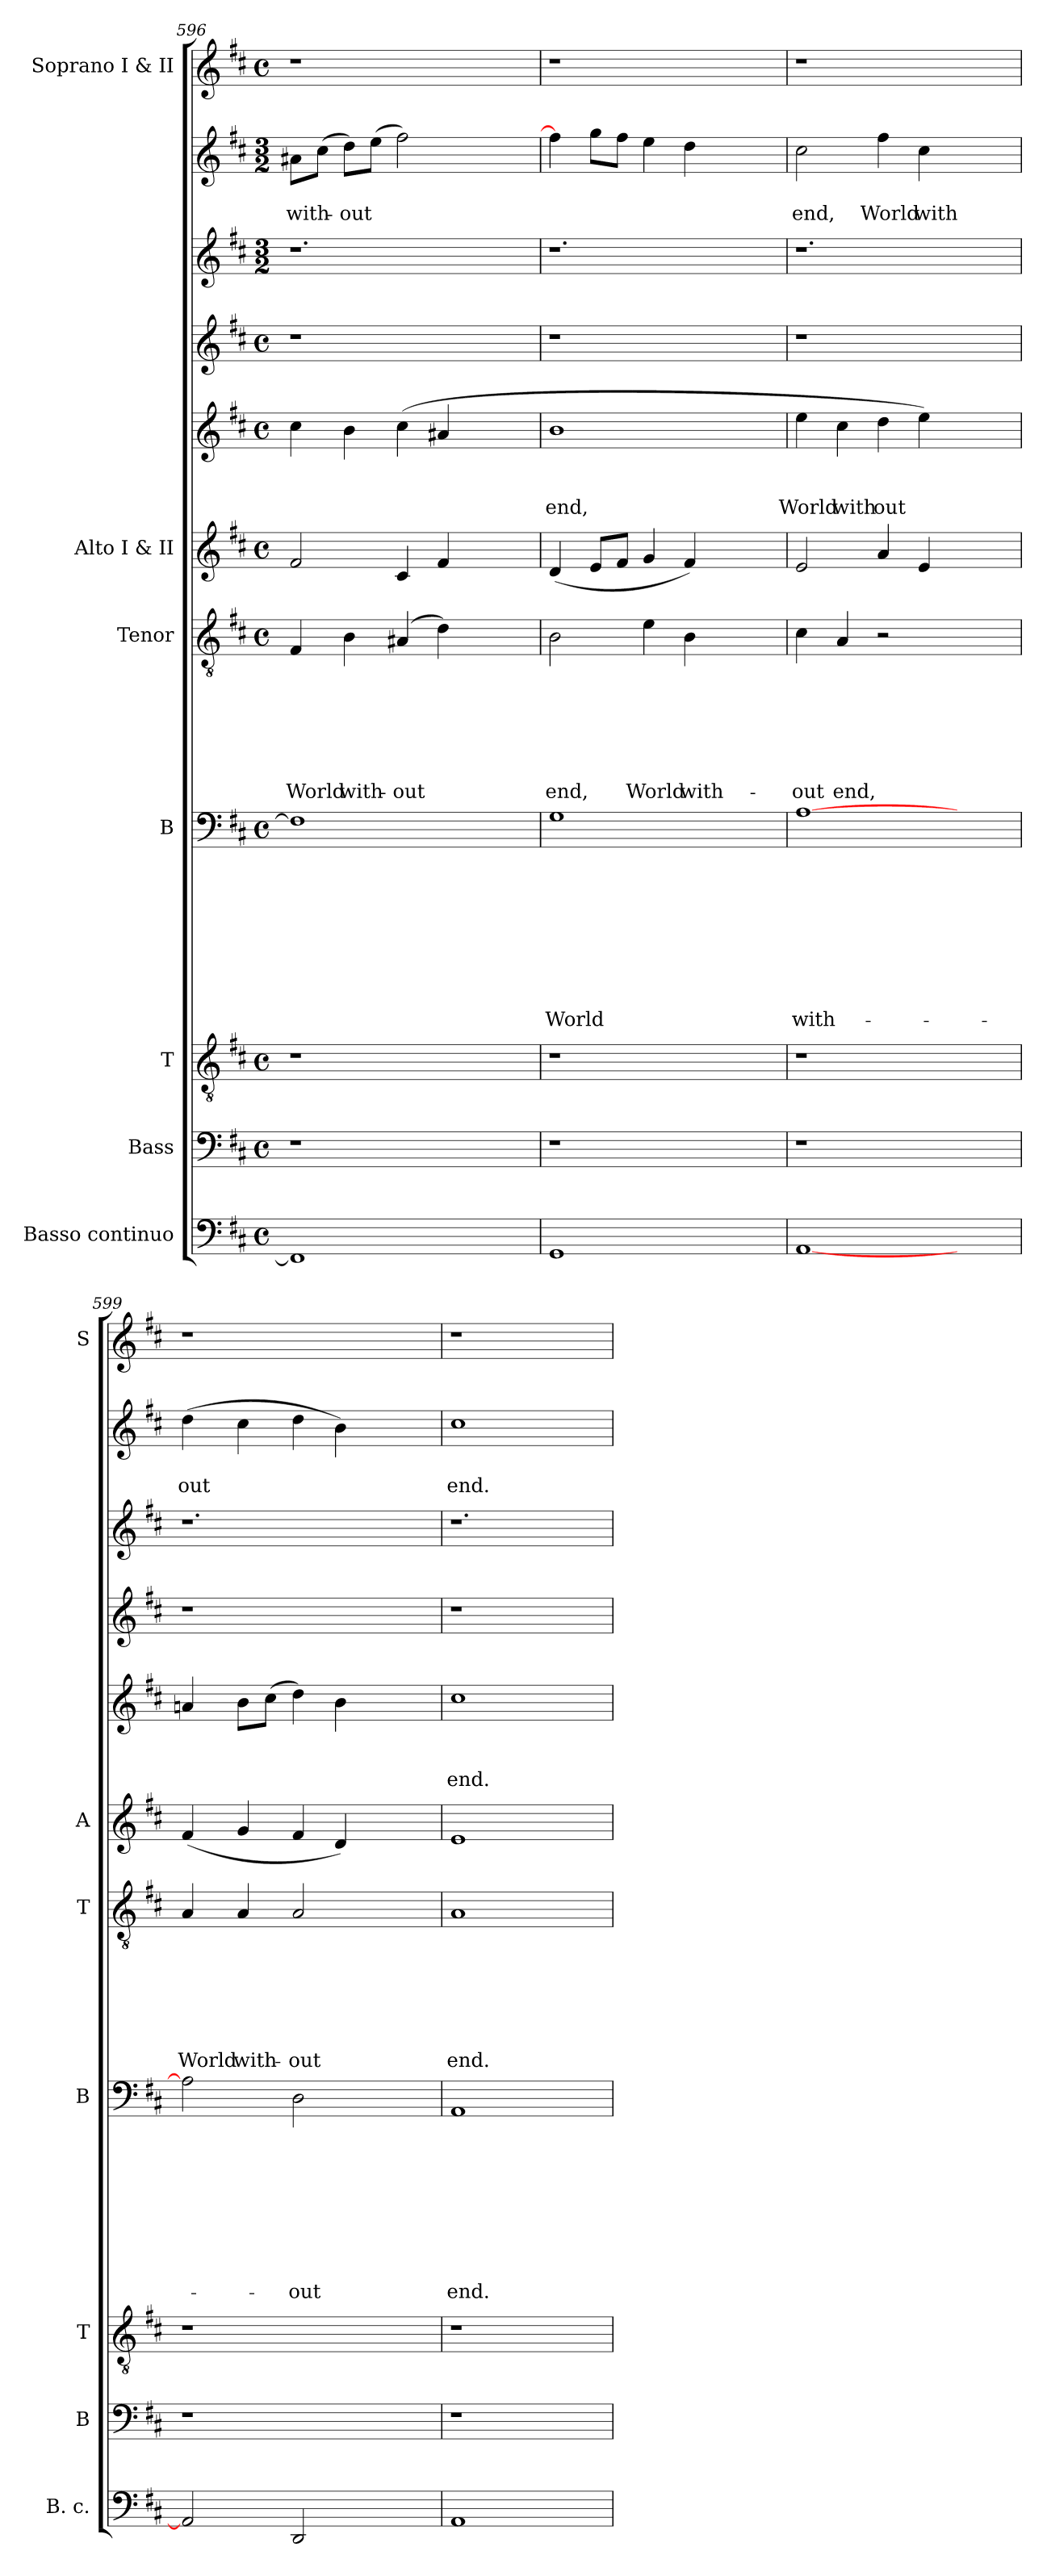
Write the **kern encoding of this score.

**kern	**kern	**kern	**kern	**text	**text	**text	**text	**text	**text	**text	**text	**text	**kern	**text	**text	**text	**text	**text	**text	**text	**kern	**kern	**text	**text	**text	**kern	**kern	**kern	**text	**text	**kern
*part11	*part10	*part9	*part8	*part8	*part8	*part8	*part8	*part8	*part8	*part8	*part8	*part8	*part7	*part7	*part7	*part7	*part7	*part7	*part7	*part7	*part6	*part5	*part5	*part5	*part5	*part4	*part3	*part2	*part2	*part2	*part1
*staff11	*staff10	*staff9	*staff8	*staff8	*staff8	*staff8	*staff8	*staff8	*staff8	*staff8	*staff8	*staff8	*staff7	*staff7	*staff7	*staff7	*staff7	*staff7	*staff7	*staff7	*staff6	*staff5	*staff5	*staff5	*staff5	*staff4	*staff3	*staff2	*staff2	*staff2	*staff1
*I"Basso continuo	*I"Bass	*I"T	*I"B	*	*	*	*	*	*	*	*	*	*I"Tenor	*	*	*	*	*	*	*	*I"Alto I & II	*	*	*	*	*	*	*	*	*	*I"Soprano I & II
*I'B. c.	*I'B	*I'T	*I'B	*	*	*	*	*	*	*	*	*	*I'T	*	*	*	*	*	*	*	*I'A	*	*	*	*	*	*	*	*	*	*I'S
*clefF4	*clefF4	*clefGv2	*clefF4	*	*	*	*	*	*	*	*	*	*clefGv2	*	*	*	*	*	*	*	*clefG2	*clefG2	*	*	*	*clefG2	*clefG2	*clefG2	*	*	*clefG2
*ITrd7c12	*	*	*	*	*	*	*	*	*	*	*	*	*	*	*	*	*	*	*	*	*	*	*	*	*	*	*	*	*	*	*
*k[f#c#]	*k[f#c#]	*k[f#c#]	*k[f#c#]	*	*	*	*	*	*	*	*	*	*k[f#c#]	*	*	*	*	*	*	*	*k[f#c#]	*k[f#c#]	*	*	*	*k[f#c#]	*k[f#c#]	*k[f#c#]	*	*	*k[f#c#]
*D:	*D:	*D:	*D:	*	*	*	*	*	*	*	*	*	*D:	*	*	*	*	*	*	*	*D:	*D:	*	*	*	*D:	*D:	*D:	*	*	*D:
*M4/4	*M4/4	*M4/4	*M4/4	*	*	*	*	*	*	*	*	*	*M4/4	*	*	*	*	*	*	*	*M4/4	*M4/4	*	*	*	*M4/4	*M3/2	*M3/2	*	*	*M4/4
*met(c)	*met(c)	*met(c)	*met(c)	*	*	*	*	*	*	*	*	*	*met(c)	*	*	*	*	*	*	*	*met(c)	*met(c)	*	*	*	*met(c)	*	*	*	*	*met(c)
=596	=596	=596	=596	=596	=596	=596	=596	=596	=596	=596	=596	=596	=596	=596	=596	=596	=596	=596	=596	=596	=596	=596	=596	=596	=596	=596	=596	=596	=596	=596	=596
!	!	!	!	!	!	!	!	!	!	!	!	!	!	!	!	!	!	!	!	!LO:LY:b	!	!	!	!	!	!	!	!	!	!LO:LY:b	!
1FFF#]	1r	1r	1F#]	.	.	.	.	.	.	.	.	.	4F#/	.	.	.	.	.	.	World	2f#/	4cc#\	.	.	.	1r	1.r	8a#X\L	.	with-	1r
.	.	.	.	.	.	.	.	.	.	.	.	.	.	.	.	.	.	.	.	.	.	.	.	.	.	.	.	(>8cc#\J	.	.	.
!	!	!	!	!	!	!	!	!	!	!	!	!	!	!	!	!	!	!	!	!LO:LY:b	!	!	!	!	!	!	!	!	!	!LO:LY:b	!
.	.	.	.	.	.	.	.	.	.	.	.	.	4B\	.	.	.	.	.	.	with-	.	4b\	.	.	.	.	.	8dd\L)	.	-out	.
.	.	.	.	.	.	.	.	.	.	.	.	.	.	.	.	.	.	.	.	.	.	.	.	.	.	.	.	(>8ee\J	.	.	.
!	!	!	!	!	!	!	!	!	!	!	!	!	!	!	!	!	!	!	!	!LO:LY:b	!	!	!	!	!	!	!	!	!	!	!
.	.	.	.	.	.	.	.	.	.	.	.	.	(4A#X/	.	.	.	.	.	.	-out	4c#/	(>4cc#\	.	.	.	.	.	[<2ff#\)	.	.	.
.	.	.	.	.	.	.	.	.	.	.	.	.	4d\)	.	.	.	.	.	.	.	4f#/	4a#X/	.	.	.	.	.	.	.	.	.
2ryy	2ryy	2ryy	2ryy	.	.	.	.	.	.	.	.	.	2ryy	.	.	.	.	.	.	.	2ryy	2ryy	.	.	.	2ryy	.	2ryy	.	.	2ryy
!!LO:PB:g=z
=597	=597	=597	=597	=597	=597	=597	=597	=597	=597	=597	=597	=597	=597	=597	=597	=597	=597	=597	=597	=597	=597	=597	=597	=597	=597	=597	=597	=597	=597	=597	=597
!	!	!	!	!	!	!	!	!	!	!	!	!LO:LY:b	!	!	!	!	!	!	!	!LO:LY:b	!	!	!	!	!LO:LY:b	!	!	!	!	!	!
1GGG	1r	1r	1G	.	.	.	.	.	.	.	.	World	2B\	.	.	.	.	.	.	end,	(<4d/	1b	.	.	end,	1r	1.r	4ff#\]	.	.	1r
.	.	.	.	.	.	.	.	.	.	.	.	.	.	.	.	.	.	.	.	.	8e/L	.	.	.	.	.	.	8gg\L	.	.	.
.	.	.	.	.	.	.	.	.	.	.	.	.	.	.	.	.	.	.	.	.	8f#/J	.	.	.	.	.	.	8ff#\J	.	.	.
!	!	!	!	!	!	!	!	!	!	!	!	!	!	!	!	!	!	!	!	!LO:LY:b	!	!	!	!	!	!	!	!	!	!	!
.	.	.	.	.	.	.	.	.	.	.	.	.	4e\	.	.	.	.	.	.	World	4g/	.	.	.	.	.	.	4ee\	.	.	.
!	!	!	!	!	!	!	!	!	!	!	!	!	!	!	!	!	!	!	!	!LO:LY:b	!	!	!	!	!	!	!	!	!	!	!
.	.	.	.	.	.	.	.	.	.	.	.	.	4B\	.	.	.	.	.	.	with-	4f#/)	.	.	.	.	.	.	4dd\	.	.	.
2ryy	2ryy	2ryy	2ryy	.	.	.	.	.	.	.	.	.	2ryy	.	.	.	.	.	.	.	2ryy	2ryy	.	.	.	2ryy	.	2ryy	.	.	2ryy
=598	=598	=598	=598	=598	=598	=598	=598	=598	=598	=598	=598	=598	=598	=598	=598	=598	=598	=598	=598	=598	=598	=598	=598	=598	=598	=598	=598	=598	=598	=598	=598
!	!	!	!	!	!	!	!	!	!	!	!	!LO:LY:b	!	!	!	!	!	!	!	!LO:LY:b	!	!	!	!	!LO:LY:b	!	!	!	!	!LO:LY:b	!
[<1AAA	1r	1r	[>1A	.	.	.	.	.	.	.	.	with-	4c#\	.	.	.	.	.	.	-out	2e/	4ee\	.	.	World	1r	1.r	2cc#\	.	end,	1r
!	!	!	!	!	!	!	!	!	!	!	!	!	!	!	!	!	!	!	!	!LO:LY:b	!	!	!	!	!LO:LY:b	!	!	!	!	!	!
.	.	.	.	.	.	.	.	.	.	.	.	.	4A/	.	.	.	.	.	.	end,	.	4cc#\	.	.	with	.	.	.	.	.	.
!	!	!	!	!	!	!	!	!	!	!	!	!	!	!	!	!	!	!	!	!	!	!	!	!	!LO:LY:b	!	!	!	!	!LO:LY:b	!
.	.	.	.	.	.	.	.	.	.	.	.	.	2r	.	.	.	.	.	.	.	4a/	4dd\	.	.	out	.	.	4ff#\	.	World	.
!	!	!	!	!	!	!	!	!	!	!	!	!	!	!	!	!	!	!	!	!	!	!	!	!	!	!	!	!	!	!LO:LY:b	!
.	.	.	.	.	.	.	.	.	.	.	.	.	.	.	.	.	.	.	.	.	4e/	4ee\)	.	.	.	.	.	4cc#\	.	with	.
2ryy	2ryy	2ryy	2ryy	.	.	.	.	.	.	.	.	.	2ryy	.	.	.	.	.	.	.	2ryy	2ryy	.	.	.	2ryy	.	2ryy	.	.	2ryy
=599	=599	=599	=599	=599	=599	=599	=599	=599	=599	=599	=599	=599	=599	=599	=599	=599	=599	=599	=599	=599	=599	=599	=599	=599	=599	=599	=599	=599	=599	=599	=599
!	!	!	!	!	!	!	!	!	!	!	!	!	!	!	!	!	!	!	!	!LO:LY:b	!	!	!	!	!	!	!	!	!	!LO:LY:b	!
2AAA/]	1r	1r	2A\]	.	.	.	.	.	.	.	.	.	4A/	.	.	.	.	.	.	World	(<4f#/	4an/	.	.	.	1r	1.r	(>4dd\	.	out	1r
!	!	!	!	!	!	!	!	!	!	!	!	!	!	!	!	!	!	!	!	!LO:LY:b	!	!	!	!	!	!	!	!	!	!	!
.	.	.	.	.	.	.	.	.	.	.	.	.	4A/	.	.	.	.	.	.	with-	4g/	8b\L	.	.	.	.	.	4cc#\	.	.	.
.	.	.	.	.	.	.	.	.	.	.	.	.	.	.	.	.	.	.	.	.	.	(>8cc#\J	.	.	.	.	.	.	.	.	.
!	!	!	!	!	!	!	!	!	!	!	!	!LO:LY:b	!	!	!	!	!	!	!	!LO:LY:b	!	!	!	!	!	!	!	!	!	!	!
2DDD/	.	.	2D\	.	.	.	.	.	.	.	.	-out	2A/	.	.	.	.	.	.	-out	4f#/	4dd\)	.	.	.	.	.	4dd\	.	.	.
.	.	.	.	.	.	.	.	.	.	.	.	.	.	.	.	.	.	.	.	.	4d/)	4b\	.	.	.	.	.	4b\)	.	.	.
2ryy	2ryy	2ryy	2ryy	.	.	.	.	.	.	.	.	.	2ryy	.	.	.	.	.	.	.	2ryy	2ryy	.	.	.	2ryy	.	2ryy	.	.	2ryy
=600	=600	=600	=600	=600	=600	=600	=600	=600	=600	=600	=600	=600	=600	=600	=600	=600	=600	=600	=600	=600	=600	=600	=600	=600	=600	=600	=600	=600	=600	=600	=600
!	!	!	!	!	!	!	!	!	!	!	!	!LO:LY:b	!	!	!	!	!	!	!	!LO:LY:b	!	!	!	!	!LO:LY:b	!	!	!	!	!LO:LY:b	!
1AAA	1r	1r	1AA	.	.	.	.	.	.	.	.	end.	1A	.	.	.	.	.	.	end.	1e	1cc#	.	.	end.	1r	1.r	1cc#	.	end.	1r
2ryy	2ryy	2ryy	2ryy	.	.	.	.	.	.	.	.	.	2ryy	.	.	.	.	.	.	.	2ryy	2ryy	.	.	.	2ryy	.	2ryy	.	.	2ryy
=	=	=	=	=	=	=	=	=	=	=	=	=	=	=	=	=	=	=	=	=	=	=	=	=	=	=	=	=	=	=	=
*-	*-	*-	*-	*-	*-	*-	*-	*-	*-	*-	*-	*-	*-	*-	*-	*-	*-	*-	*-	*-	*-	*-	*-	*-	*-	*-	*-	*-	*-	*-	*-
